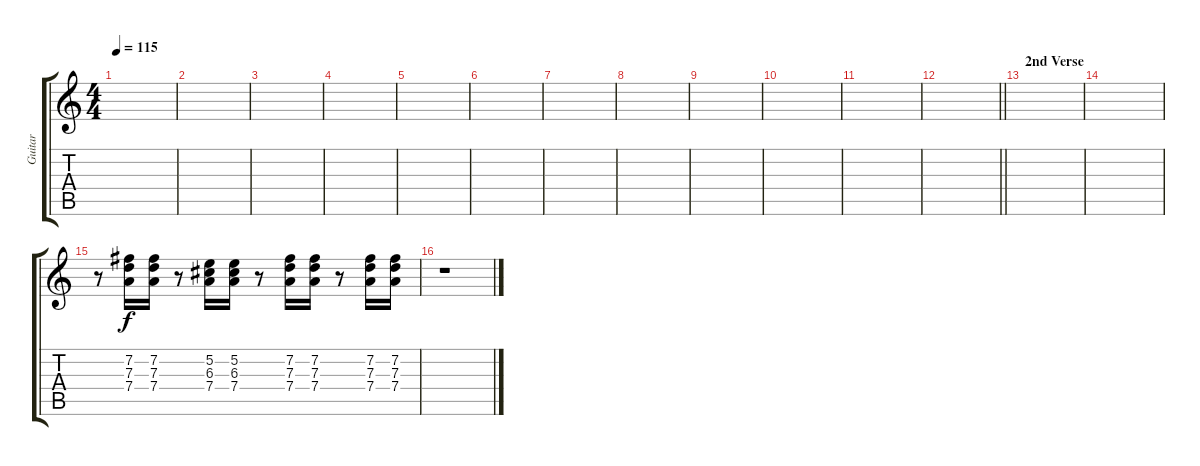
\track ("Guitar" "Guitar") {instrument electricguitarjazz}
\staff {score tabs}
\tuning (E4 B3 G3 D3 A2 E2) {hide}
\ts (4 4)
\tempo 115
\clef g2
\ks c
|
|
|
|
|
|
|
|
|
|
|
\barLineRight lightlight
|
\section ("" "2nd Verse")
|
|
r.8 (7.2 7.3 7.4).16 (7.2 7.3 7.4).16 r.8 (5.2 6.3 7.4).16 (5.2 6.3 7.4).16 r.8 (7.2 7.3 7.4).16 (7.2 7.3 7.4).16 r.8 (7.2 7.3 7.4).16 (7.2 7.3 7.4).16 |
r.1
